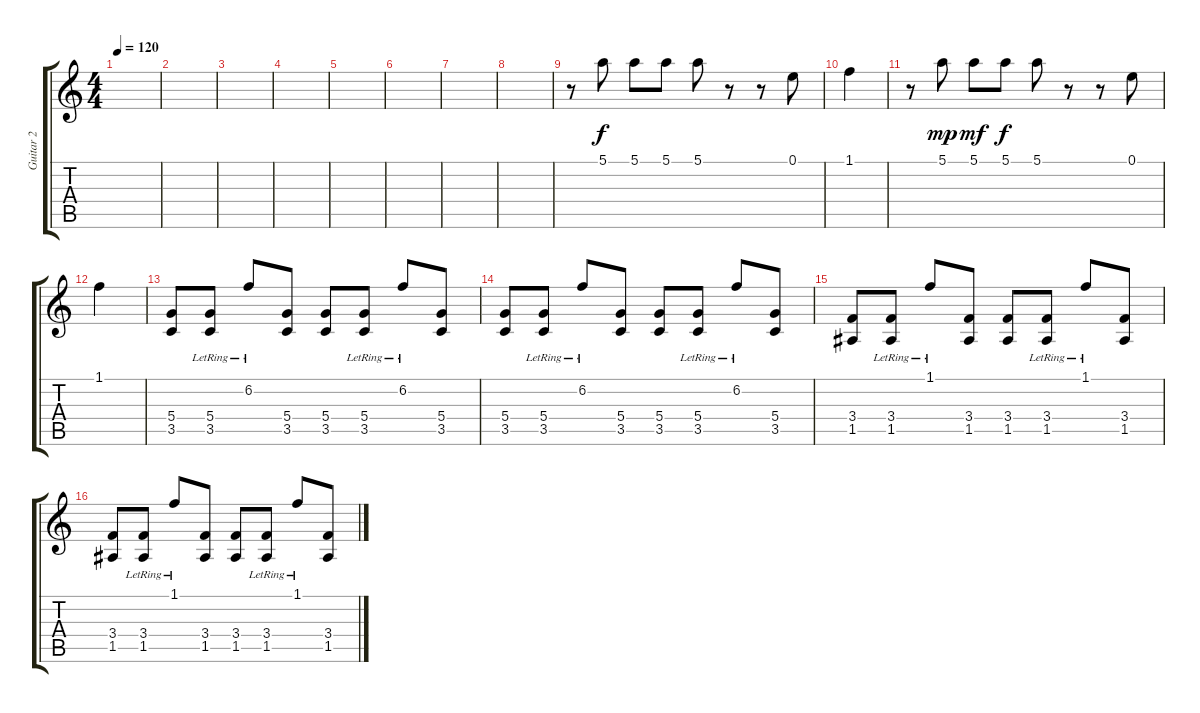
\track ("Guitar 2" "Guitar 2") {instrument electricguitarclean}
\staff {score tabs}
\tuning (E4 B3 G3 D3 A2 D2) {hide}
\ts (4 4)
\tempo 120
\tempo 118
\tempo 120
\clef g2
\ks c
|
|
|
|
|
|
|
|
r.8 5.1.8 5.1.8 5.1.8 5.1.8 r.8 r.8 0.1.8 |
1.1.4 |
r.8 5.1.8{dy mp} 5.1.8{dy mf} 5.1.8{dy f} 5.1.8 r.8 r.8 0.1.8 |
1.1.4 |
(5.4 3.5).8 (5.4{lr} 3.5{lr}).8 6.2{lr}.8 (5.4 3.5).8 (5.4 3.5).8 (5.4{lr} 3.5{lr}).8 6.2{lr}.8 (5.4 3.5).8 |
(5.4 3.5).8 (5.4{lr} 3.5{lr}).8 6.2{lr}.8 (5.4 3.5).8 (5.4 3.5).8 (5.4{lr} 3.5{lr}).8 6.2{lr}.8 (5.4 3.5).8 |
(3.4 1.5).8 (3.4{lr} 1.5{lr}).8 1.1{lr}.8 (3.4 1.5).8 (3.4 1.5).8 (3.4{lr} 1.5{lr}).8 1.1{lr}.8 (3.4 1.5).8 |
(3.4 1.5).8 (3.4{lr} 1.5{lr}).8 1.1{lr}.8 (3.4 1.5).8 (3.4 1.5).8 (3.4{lr} 1.5{lr}).8 1.1{lr}.8 (3.4 1.5).8
